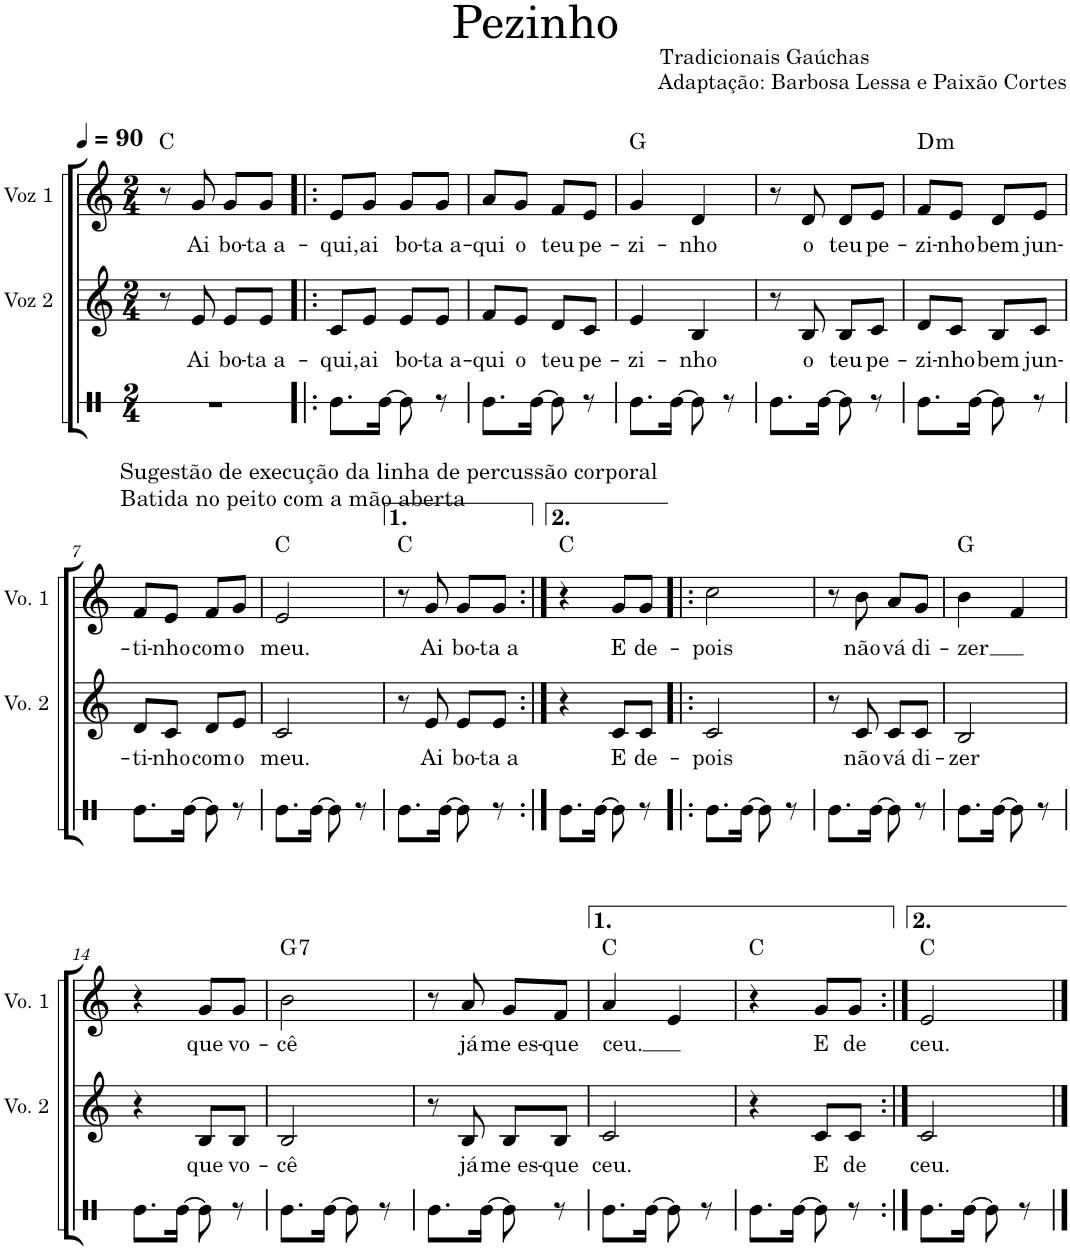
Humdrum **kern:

**kern	**kern	**text	**kern	**text	**harte
*part3	*part2	*part2	*part1	*part1	*part1
*staff3	*staff2	*staff2	*staff1	*staff1	*
*I"Voz 3	*I"Voz 2	*	*I"Voz 1	*	*
*	*I'Vo. 2	*	*I'Vo. 1	*	*
*stria1	*	*	*	*	*
*clefX	*clefG2	*	*clefG2	*	*
*k[]	*k[]	*	*k[]	*	*
*M2/4	*M2/4	*	*M2/4	*	*
*MM90	*MM90	*	*MM90	*	*
=1	=1	=1	=1	=1	=1
!LO:TX:b:t=Sugestão de execução da linha de percussão corporal	!	!	!	!	!
!LO:TX:b:t=Batida no peito com a mão aberta	!	!	!	!	!
2r	8r	.	8r	.	C:maj
!	!	!LO:LY:b	!	!LO:LY:b	!
.	8e/	Ai	8g/	Ai	.
!	!	!LO:LY:b	!	!LO:LY:b	!
.	8e/L	bo-	8g/L	bo-	.
!	!	!LO:LY:b	!	!LO:LY:b	!
.	8e/J	-ta a-	8g/J	-ta a-	.
=2!|:	=2!|:	=2!|:	=2!|:	=2!|:	=2!|:
!	!	!LO:LY:b	!	!LO:LY:b	!
8.Re\L	8c/L	-qui,	8e/L	-qui,	.
!	!	!LO:LY:b	!	!LO:LY:b	!
.	8e/J	ai	8g/J	ai	.
[16Re\Jk	.	.	.	.	.
!	!	!LO:LY:b	!	!LO:LY:b	!
8Re\]	8e/L	bo-	8g/L	bo-	.
!	!	!LO:LY:b	!	!LO:LY:b	!
8r	8e/J	-ta a-	8g/J	-ta a-	.
=3	=3	=3	=3	=3	=3
!	!	!LO:LY:b	!	!LO:LY:b	!
8.Re\L	8f/L	-qui	8a/L	-qui	.
!	!	!LO:LY:b	!	!LO:LY:b	!
.	8e/J	o	8g/J	o	.
[16Re\Jk	.	.	.	.	.
!	!	!LO:LY:b	!	!LO:LY:b	!
8Re\]	8d/L	teu	8f/L	teu	.
!	!	!LO:LY:b	!	!LO:LY:b	!
8r	8c/J	pe-	8e/J	pe-	.
=4	=4	=4	=4	=4	=4
!	!	!LO:LY:b	!	!LO:LY:b	!
8.Re\L	4e/	-zi-	4g/	-zi-	G:maj
[16Re\Jk	.	.	.	.	.
!	!	!LO:LY:b	!	!LO:LY:b	!
8Re\]	4B/	-nho	4d/	-nho	.
8r	.	.	.	.	.
=5	=5	=5	=5	=5	=5
8.Re\L	8r	.	8r	.	.
!	!	!LO:LY:b	!	!LO:LY:b	!
.	8B/	o	8d/	o	.
[16Re\Jk	.	.	.	.	.
!	!	!LO:LY:b	!	!LO:LY:b	!
8Re\]	8B/L	teu	8d/L	teu	.
!	!	!LO:LY:b	!	!LO:LY:b	!
8r	8c/J	pe-	8e/J	pe-	.
=6	=6	=6	=6	=6	=6
!	!	!LO:LY:b	!	!LO:LY:b	!LO:H:kt=m
8.Re\L	8d/L	-zi-	8f/L	-zi-	D:min
!	!	!LO:LY:b	!	!LO:LY:b	!
.	8c/J	-nho	8e/J	-nho	.
[16Re\Jk	.	.	.	.	.
!	!	!LO:LY:b	!	!LO:LY:b	!
8Re\]	8B/L	bem	8d/L	bem	.
!	!	!LO:LY:b	!	!LO:LY:b	!
8r	8c/J	jun-	8e/J	jun-	.
!!LO:LB:g=z
=7	=7	=7	=7	=7	=7
!	!	!LO:LY:b	!	!LO:LY:b	!
8.Re\L	8d/L	-ti-	8f/L	-ti-	.
!	!	!LO:LY:b	!	!LO:LY:b	!
.	8c/J	-nho	8e/J	-nho	.
[16Re\Jk	.	.	.	.	.
!	!	!LO:LY:b	!	!LO:LY:b	!
8Re\]	8d/L	com	8f/L	com	.
!	!	!LO:LY:b	!	!LO:LY:b	!
8r	8e/J	o	8g/J	o	.
=8	=8	=8	=8	=8	=8
!	!	!LO:LY:b	!	!LO:LY:b	!
8.Re\L	2c/	meu.	2e/	meu.	C:maj
[16Re\Jk	.	.	.	.	.
8Re\]	.	.	.	.	.
8r	.	.	.	.	.
=9	=9	=9	=9	=9	=9
8.Re\L	8r	.	8r	.	C:maj
!	!	!LO:LY:b	!	!LO:LY:b	!
.	8e/	Ai	8g/	Ai	.
[16Re\Jk	.	.	.	.	.
!	!	!LO:LY:b	!	!LO:LY:b	!
8Re\]	8e/L	bo-	8g/L	bo-	.
!	!	!LO:LY:b	!	!LO:LY:b	!
8r	8e/J	-ta a	8g/J	-ta a	.
=10:|!	=10:|!	=10:|!	=10:|!	=10:|!	=10:|!
8.Re\L	4r	.	4r	.	C:maj
[16Re\Jk	.	.	.	.	.
!	!	!LO:LY:b	!	!LO:LY:b	!
8Re\]	8c/L	E	8g/L	E	.
!	!	!LO:LY:b	!	!LO:LY:b	!
8r	8c/J	de-	8g/J	de-	.
=11!|:	=11!|:	=11!|:	=11!|:	=11!|:	=11!|:
!	!	!LO:LY:b	!	!LO:LY:b	!
8.Re\L	2c/	-pois	2cc\	-pois	.
[16Re\Jk	.	.	.	.	.
8Re\]	.	.	.	.	.
8r	.	.	.	.	.
=12	=12	=12	=12	=12	=12
8.Re\L	8r	.	8r	.	.
!	!	!LO:LY:b	!	!LO:LY:b	!
.	8c/	não	8b\	não	.
[16Re\Jk	.	.	.	.	.
!	!	!LO:LY:b	!	!LO:LY:b	!
8Re\]	8c/L	vá	8a/L	vá	.
!	!	!LO:LY:b	!	!LO:LY:b	!
8r	8c/J	di-	8g/J	di-	.
=13	=13	=13	=13	=13	=13
!	!	!LO:LY:b	!	!LO:LY:b	!
8.Re\L	2B/	-zer	4b\	-zer	G:maj
[16Re\Jk	.	.	.	.	.
8Re\]	.	.	4f/	.	.
8r	.	.	.	.	.
!!LO:LB:g=z
=14	=14	=14	=14	=14	=14
8.Re\L	4r	.	4r	.	.
[16Re\Jk	.	.	.	.	.
!	!	!LO:LY:b	!	!LO:LY:b	!
8Re\]	8B/L	que	8g/L	que	.
!	!	!LO:LY:b	!	!LO:LY:b	!
8r	8B/J	vo-	8g/J	vo-	.
=15	=15	=15	=15	=15	=15
!	!	!LO:LY:b	!	!LO:LY:b	!LO:H:kt=7
8.Re\L	2B/	-cê	2b\	-cê	G:7
[16Re\Jk	.	.	.	.	.
8Re\]	.	.	.	.	.
8r	.	.	.	.	.
=16	=16	=16	=16	=16	=16
8.Re\L	8r	.	8r	.	.
!	!	!LO:LY:b	!	!LO:LY:b	!
.	8B/	já	8a/	já	.
[16Re\Jk	.	.	.	.	.
!	!	!LO:LY:b	!	!LO:LY:b	!
8Re\]	8B/L	me es-	8g/L	me es-	.
!	!	!LO:LY:b	!	!LO:LY:b	!
8r	8B/J	-que	8f/J	-que	.
=17	=17	=17	=17	=17	=17
!	!	!LO:LY:b	!	!LO:LY:b	!
8.Re\L	2c/	ceu.	4a/	ceu.	C:maj
[16Re\Jk	.	.	.	.	.
8Re\]	.	.	4e/	.	.
8r	.	.	.	.	.
=18	=18	=18	=18	=18	=18
8.Re\L	4r	.	4r	.	C:maj
[16Re\Jk	.	.	.	.	.
!	!	!LO:LY:b	!	!LO:LY:b	!
8Re\]	8c/L	E	8g/L	E	.
!	!	!LO:LY:b	!	!LO:LY:b	!
8r	8c/J	de	8g/J	de	.
=19:|!	=19:|!	=19:|!	=19:|!	=19:|!	=19:|!
!	!	!LO:LY:b	!	!LO:LY:b	!
8.Re\L	2c/	ceu.	2e/	ceu.	C:maj
[16Re\Jk	.	.	.	.	.
8Re\]	.	.	.	.	.
8r	.	.	.	.	.
==	==	==	==	==	==
*-	*-	*-	*-	*-	*-
